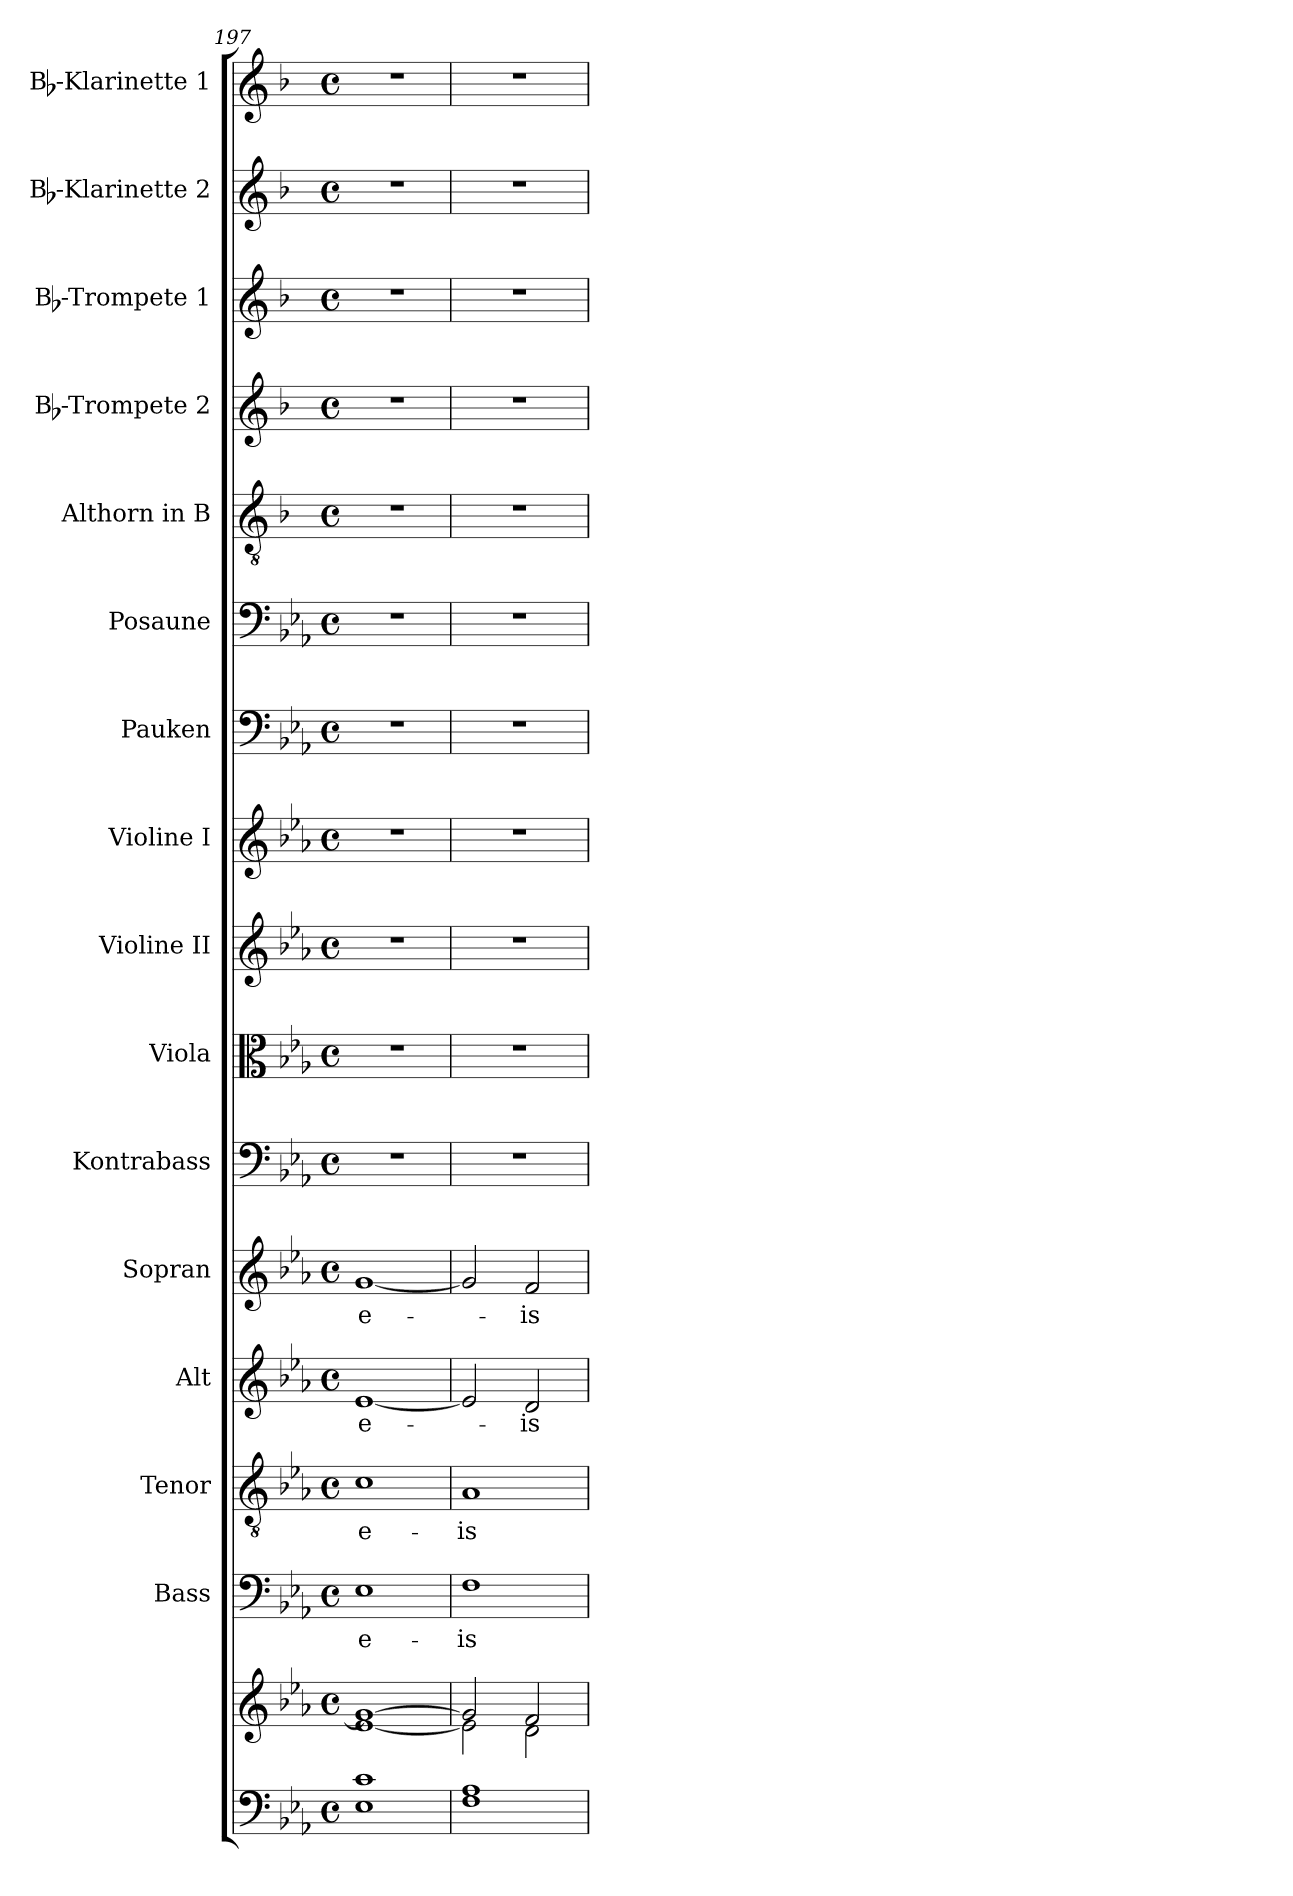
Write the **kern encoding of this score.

**kern	**kern	**kern	**text	**kern	**text	**kern	**text	**kern	**text	**kern	**kern	**kern	**kern	**kern	**kern	**kern	**kern	**kern	**kern	**kern
*part16	*part16	*part15	*part15	*part14	*part14	*part13	*part13	*part12	*part12	*part11	*part10	*part9	*part8	*part7	*part6	*part5	*part4	*part3	*part2	*part1
*staff17	*staff16	*staff15	*staff15	*staff14	*staff14	*staff13	*staff13	*staff12	*staff12	*staff11	*staff10	*staff9	*staff8	*staff7	*staff6	*staff5	*staff4	*staff3	*staff2	*staff1
*	*	*I"Bass	*	*I"Tenor	*	*I"Alt	*	*I"Sopran	*	*I"Kontrabass	*I"Viola	*I"Violine II	*I"Violine I	*I"Pauken	*I"Posaune	*I"Althorn in B	*I"Bb-Trompete 2	*I"Bb-Trompete 1	*I"Bb-Klarinette 2	*I"Bb-Klarinette 1
*	*	*I'B.	*	*I'T.	*	*I'A.	*	*I'S.	*	*I'Kb.	*I'Vla.	*I'Vl. II	*I'Vl. I	*I'Pk.	*I'Pos.	*	*I'Bb Trp. 2	*I'Bb Trp. 1	*I'Bb Kl. 2	*I'Bb Kl. 1
*clefF4	*clefG2	*clefF4	*	*clefGv2	*	*clefG2	*	*clefG2	*	*clefF4	*clefC3	*clefG2	*clefG2	*clefF4	*clefF4	*clefGv2	*clefG2	*clefG2	*clefG2	*clefG2
*	*	*	*	*	*	*	*	*	*	*ITrd7c12	*	*	*	*	*	*ITrd1c2	*ITrd1c2	*ITrd1c2	*ITrd1c2	*ITrd1c2
*k[b-e-a-]	*k[b-e-a-]	*k[b-e-a-]	*	*k[b-e-a-]	*	*k[b-e-a-]	*	*k[b-e-a-]	*	*k[b-e-a-]	*k[b-e-a-]	*k[b-e-a-]	*k[b-e-a-]	*k[b-e-a-]	*k[b-e-a-]	*k[b-e-a-]	*k[b-e-a-]	*k[b-e-a-]	*k[b-e-a-]	*k[b-e-a-]
*E-:	*E-:	*E-:	*	*E-:	*	*E-:	*	*E-:	*	*E-:	*E-:	*E-:	*E-:	*E-:	*E-:	*E-:	*E-:	*E-:	*E-:	*E-:
*M4/4	*M4/4	*M4/4	*	*M4/4	*	*M4/4	*	*M4/4	*	*M4/4	*M4/4	*M4/4	*M4/4	*M4/4	*M4/4	*M4/4	*M4/4	*M4/4	*M4/4	*M4/4
*met(c)	*met(c)	*met(c)	*	*met(c)	*	*met(c)	*	*met(c)	*	*met(c)	*met(c)	*met(c)	*met(c)	*met(c)	*met(c)	*met(c)	*met(c)	*met(c)	*met(c)	*met(c)
=197	=197	=197	=197	=197	=197	=197	=197	=197	=197	=197	=197	=197	=197	=197	=197	=197	=197	=197	=197	=197
*^	*^	*	*	*	*	*	*	*	*	*	*	*	*	*	*	*	*	*	*	*
!	!	!	!	!	!LO:LY:b	!	!LO:LY:b	!	!LO:LY:b	!	!LO:LY:b	!	!	!	!	!	!	!	!	!	!	!
1c	1E-	1g_	[<1e-	1E-	e-	1c	e-	[1e-	e-	[1g	e-	1r	1r	1r	1r	1r	1r	1r	1r	1r	1r	1r
=198	=198	=198	=198	=198	=198	=198	=198	=198	=198	=198	=198	=198	=198	=198	=198	=198	=198	=198	=198	=198	=198	=198
!	!	!	!	!	!LO:LY:b	!	!LO:LY:b	!	!	!	!	!	!	!	!	!	!	!	!	!	!	!
1A-	1F	2g/]	2e-\]	1F	-is	1A-	-is	2e-/]	.	2g/]	.	1r	1r	1r	1r	1r	1r	1r	1r	1r	1r	1r
!	!	!	!	!	!	!	!	!	!LO:LY:b	!	!LO:LY:b	!	!	!	!	!	!	!	!	!	!	!
.	.	2f/	2d\	.	.	.	.	2d/	-is	2f/	-is	.	.	.	.	.	.	.	.	.	.	.
*v	*v	*	*	*	*	*	*	*	*	*	*	*	*	*	*	*	*	*	*	*	*	*
*	*v	*v	*	*	*	*	*	*	*	*	*	*	*	*	*	*	*	*	*	*	*
=	=	=	=	=	=	=	=	=	=	=	=	=	=	=	=	=	=	=	=	=
*-	*-	*-	*-	*-	*-	*-	*-	*-	*-	*-	*-	*-	*-	*-	*-	*-	*-	*-	*-	*-
